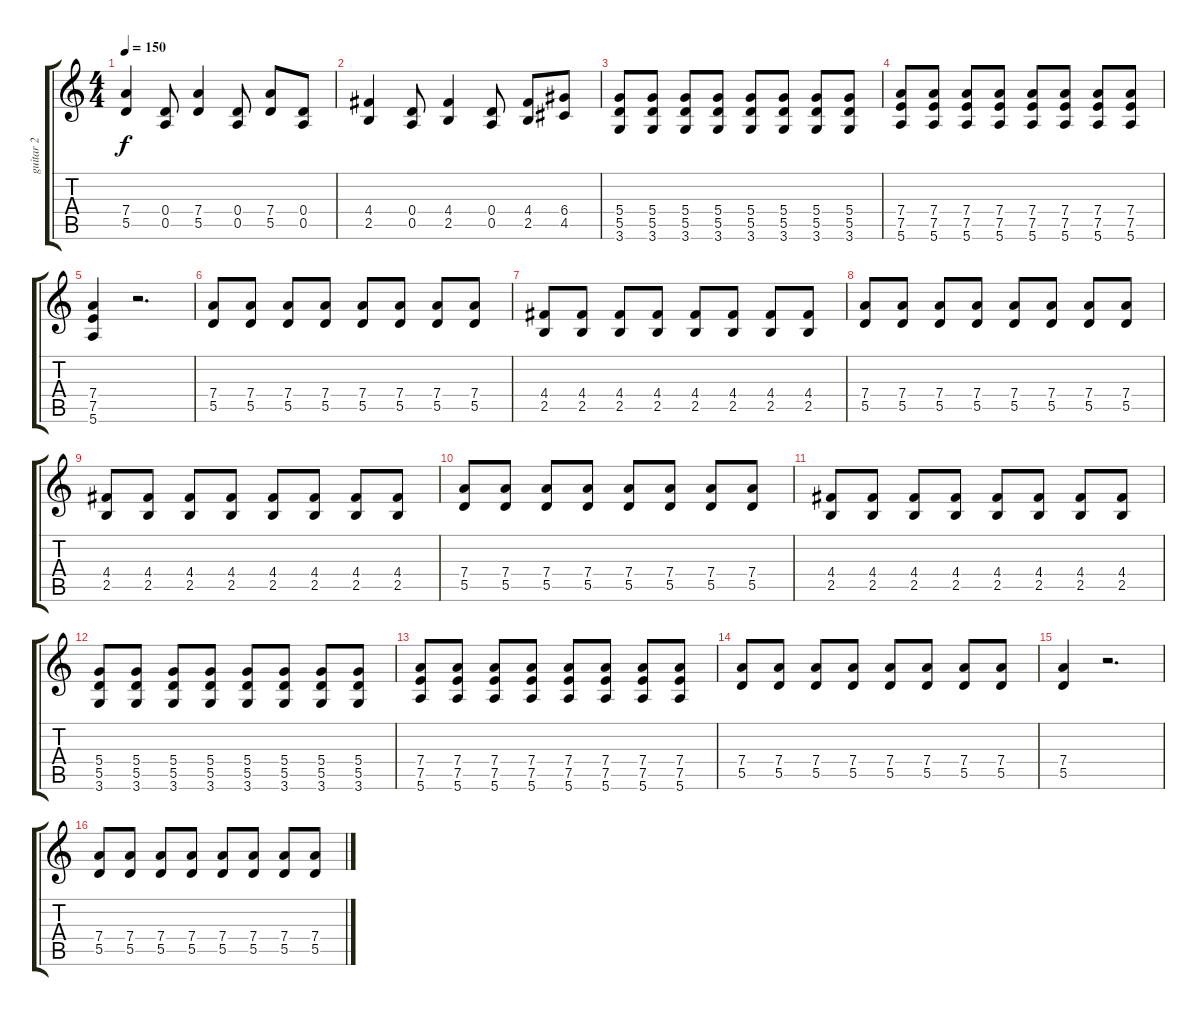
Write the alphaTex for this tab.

\track ("guitar 2" "guitar 2") {instrument electricguitarclean}
\staff {score tabs}
\tuning (E4 B3 G3 D3 A2 E2) {hide}
\ts (4 4)
\tempo 150
\clef g2
\ks c
(7.4 5.5).4{dy f} (0.4 0.5).8 (7.4 5.5).4 (0.4 0.5).8 (7.4 5.5).8 (0.4 0.5).8 |
(4.4 2.5).4 (0.4 0.5).8 (4.4 2.5).4 (0.4 0.5).8 (4.4 2.5).8 (6.4 4.5).8 |
(5.4 5.5 3.6).8 (5.4 5.5 3.6).8 (5.4 5.5 3.6).8 (5.4 5.5 3.6).8 (5.4 5.5 3.6).8 (5.4 5.5 3.6).8 (5.4 5.5 3.6).8 (5.4 5.5 3.6).8 |
(7.4 7.5 5.6).8 (7.4 7.5 5.6).8 (7.4 7.5 5.6).8 (7.4 7.5 5.6).8 (7.4 7.5 5.6).8 (7.4 7.5 5.6).8 (7.4 7.5 5.6).8 (7.4 7.5 5.6).8 |
(7.4 7.5 5.6).4 r.2{d} |
(7.4 5.5).8 (7.4 5.5).8 (7.4 5.5).8 (7.4 5.5).8 (7.4 5.5).8 (7.4 5.5).8 (7.4 5.5).8 (7.4 5.5).8 |
(4.4 2.5).8 (4.4 2.5).8 (4.4 2.5).8 (4.4 2.5).8 (4.4 2.5).8 (4.4 2.5).8 (4.4 2.5).8 (4.4 2.5).8 |
(7.4 5.5).8 (7.4 5.5).8 (7.4 5.5).8 (7.4 5.5).8 (7.4 5.5).8 (7.4 5.5).8 (7.4 5.5).8 (7.4 5.5).8 |
(4.4 2.5).8 (4.4 2.5).8 (4.4 2.5).8 (4.4 2.5).8 (4.4 2.5).8 (4.4 2.5).8 (4.4 2.5).8 (4.4 2.5).8 |
(7.4 5.5).8 (7.4 5.5).8 (7.4 5.5).8 (7.4 5.5).8 (7.4 5.5).8 (7.4 5.5).8 (7.4 5.5).8 (7.4 5.5).8 |
(4.4 2.5).8 (4.4 2.5).8 (4.4 2.5).8 (4.4 2.5).8 (4.4 2.5).8 (4.4 2.5).8 (4.4 2.5).8 (4.4 2.5).8 |
(5.4 5.5 3.6).8 (5.4 5.5 3.6).8 (5.4 5.5 3.6).8 (5.4 5.5 3.6).8 (5.4 5.5 3.6).8 (5.4 5.5 3.6).8 (5.4 5.5 3.6).8 (5.4 5.5 3.6).8 |
(7.4 7.5 5.6).8 (7.4 7.5 5.6).8 (7.4 7.5 5.6).8 (7.4 7.5 5.6).8 (7.4 7.5 5.6).8 (7.4 7.5 5.6).8 (7.4 7.5 5.6).8 (7.4 7.5 5.6).8 |
(7.4 5.5).8 (7.4 5.5).8 (7.4 5.5).8 (7.4 5.5).8 (7.4 5.5).8 (7.4 5.5).8 (7.4 5.5).8 (7.4 5.5).8 |
(7.4 5.5).4 r.2{d} |
(7.4 5.5).8 (7.4 5.5).8 (7.4 5.5).8 (7.4 5.5).8 (7.4 5.5).8 (7.4 5.5).8 (7.4 5.5).8 (7.4 5.5).8
